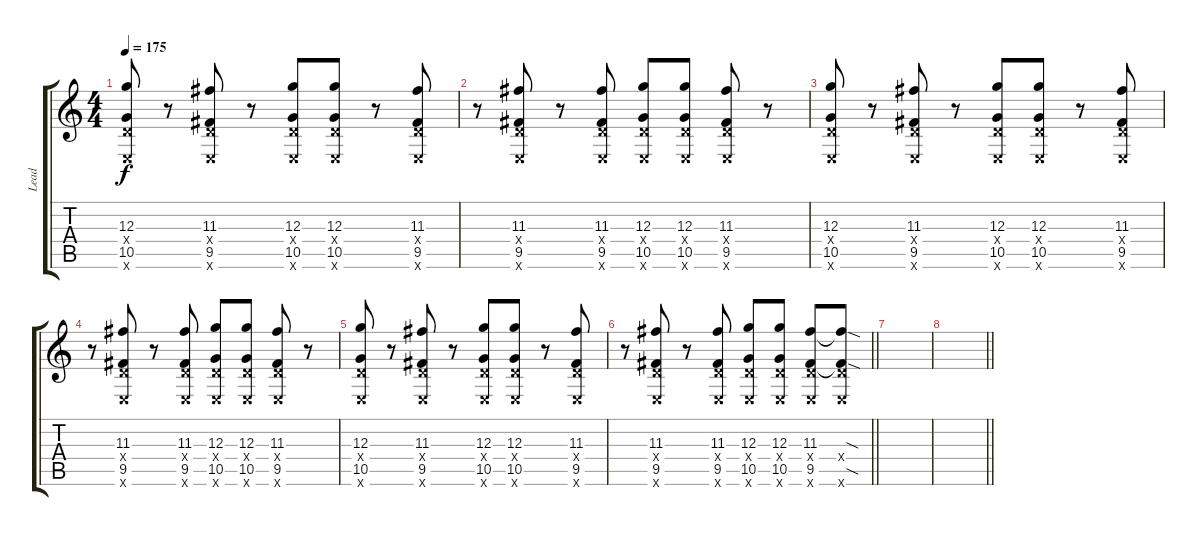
\track ("Lead" "Lead") {instrument overdrivenguitar}
\staff {score tabs}
\tuning (E4 B3 G3 D3 A2 E2) {hide}
\ts (4 4)
\tempo 175
\clef g2
\ks c
(12.3 0.4{x} 10.5 0.6{x}).8{dy f} r.8 (11.3 0.4{x} 9.5 0.6{x}).8 r.8 (12.3 0.4{x} 10.5 0.6{x}).8 (12.3 0.4{x} 10.5 0.6{x}).8 r.8 (11.3 0.4{x} 9.5 0.6{x}).8 |
r.8 (11.3 0.4{x} 9.5 0.6{x}).8 r.8 (11.3 0.4{x} 9.5 0.6{x}).8 (12.3 0.4{x} 10.5 0.6{x}).8 (12.3 0.4{x} 10.5 0.6{x}).8 (11.3 0.4{x} 9.5 0.6{x}).8 r.8 |
(12.3 0.4{x} 10.5 0.6{x}).8 r.8 (11.3 0.4{x} 9.5 0.6{x}).8 r.8 (12.3 0.4{x} 10.5 0.6{x}).8 (12.3 0.4{x} 10.5 0.6{x}).8 r.8 (11.3 0.4{x} 9.5 0.6{x}).8 |
r.8 (11.3 0.4{x} 9.5 0.6{x}).8 r.8 (11.3 0.4{x} 9.5 0.6{x}).8 (12.3 0.4{x} 10.5 0.6{x}).8 (12.3 0.4{x} 10.5 0.6{x}).8 (11.3 0.4{x} 9.5 0.6{x}).8 r.8 |
(12.3 0.4{x} 10.5 0.6{x}).8 r.8 (11.3 0.4{x} 9.5 0.6{x}).8 r.8 (12.3 0.4{x} 10.5 0.6{x}).8 (12.3 0.4{x} 10.5 0.6{x}).8 r.8 (11.3 0.4{x} 9.5 0.6{x}).8 |
\barLineRight lightlight
r.8 (11.3 0.4{x} 9.5 0.6{x}).8 r.8 (11.3 0.4{x} 9.5 0.6{x}).8 (12.3 0.4{x} 10.5 0.6{x}).8 (12.3 0.4{x} 10.5 0.6{x}).8 (11.3 0.4{x} 9.5 0.6{x}).8 (11.3{sod t} 0.4{x} 9.5{sod t} 0.6{x}).8 |
|
\barLineRight lightlight
